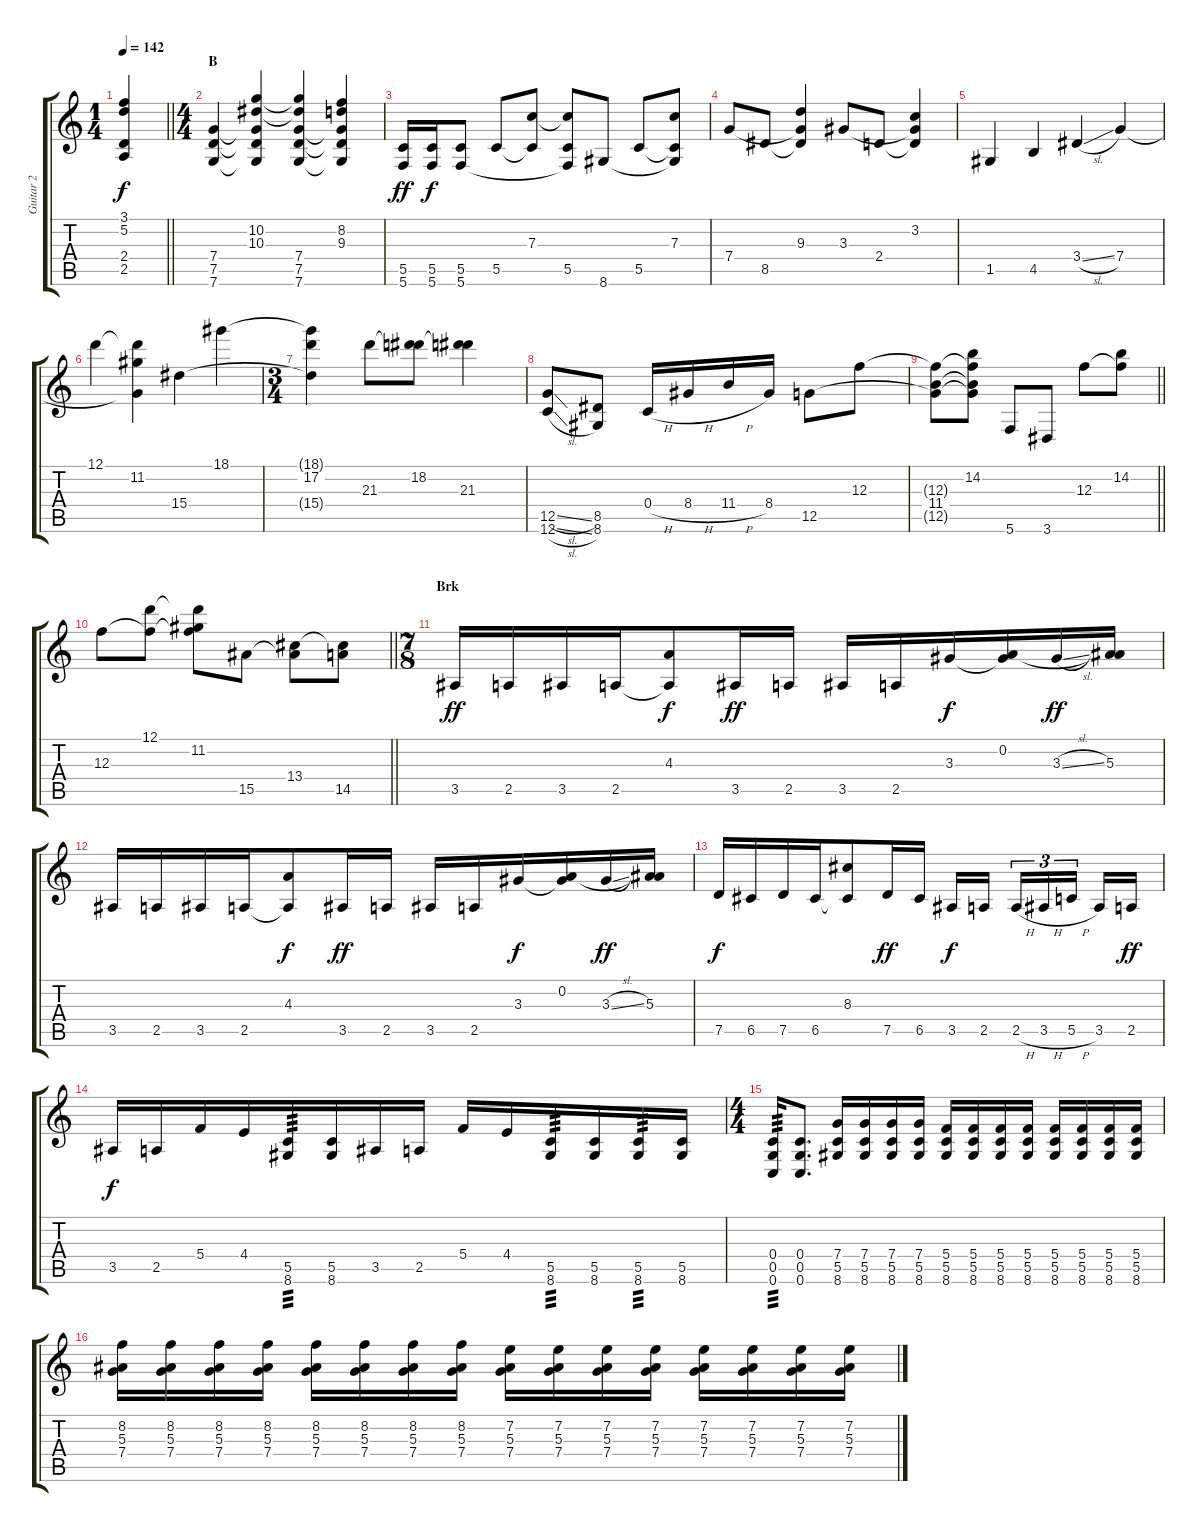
\track ("Guitar 2" "Guitar 2") {instrument distortionguitar}
\staff {score tabs}
\tuning (D4 A3 F3 C3 G2 C2) {hide}
\ts (1 4)
\tempo 142
\clef g2
\barLineRight lightlight
\ks c
(3.1 5.2 2.4 2.5).4{dy f} |
\ts (4 4)
\section ("" "B")
(7.4 7.5 7.6).4 (10.2 10.3 7.4{t} 7.5{t} 7.6{t}).4 (10.2{t} 10.3{t} 7.4 7.5 7.6).4 (8.2 9.3 7.4{t} 7.5{t} 7.6{t}).4 |
(5.5 5.6).16{dy ff} (5.5 5.6).16{dy f} (5.5 5.6).8 5.5.8 (7.3 5.5{t}).8 (7.3{t} 5.5 5.6{t}).8 8.6.8 5.5.8 (7.3 5.5{t} 8.6{t}).8 |
7.4.8 8.5.8 (9.3 7.4{t} 8.5{t}).4 3.3.8 2.4.8 (3.2 3.3{t} 2.4{t}).4 |
1.5.4 4.5.4 3.4{sl}.4 7.4.4 |
12.1.4 (12.1{t} 11.2 7.4{t}).4 15.4.4 18.1.4 |
\ts (3 4)
(18.1{t} 17.2 15.4{t}).4 21.3.8 (18.2 21.3{t}).8 (18.2{t} 21.3).4 |
(12.5{sl} 12.6{sl}).8 (8.5 8.6).8 0.4{h}.16 8.4{h}.16 11.4{h}.16 8.4.16 12.5.8 12.3.8 |
\barLineRight lightlight
(12.3{t} 11.4 12.5{t}).8 (14.2 12.3{t} 11.4{t} 12.5{t}).8 5.6.8 3.6.8 12.3.8 (14.2 12.3{t}).8 |
\barLineRight lightlight
12.3.8 (12.1 12.3{t}).8 (12.1{t} 11.2 12.3{t}).8 15.5.8 (13.4 15.5{t}).8 (13.4{t} 14.5).8 |
\ts (7 8)
\section ("" "Brk")
3.5.16{dy ff} 2.5.16 3.5.16 2.5.16 (4.3 2.5{t}).8{dy f} 3.5.16{dy ff} 2.5.16 3.5.16 2.5.16 3.3.16{dy f} (0.2 3.3{t}).16 3.3{sl}.16{dy ff} (0.2{t} 5.3).16 |
3.5.16 2.5.16 3.5.16 2.5.16 (4.3 2.5{t}).8{dy f} 3.5.16{dy ff} 2.5.16 3.5.16 2.5.16 3.3.16{dy f} (0.2 3.3{t}).16 3.3{sl}.16{dy ff} (0.2{t} 5.3).16 |
7.5.16{dy f} 6.5.16 7.5.16 6.5.16 (8.3 6.5{t}).8 7.5.16{dy ff} 6.5.16 3.5.16{dy f} 2.5.16 2.5{h}.16{tu (3 2)} 3.5{h}.16{tu (3 2)} 5.5{h}.16{tu (3 2)} 3.5.16 2.5.16{dy ff} |
3.5.16{dy f} 2.5.16 5.4.16 4.4.16 (5.5 8.6).16{tp 3} (5.5 8.6).16 3.5.16 2.5.16 5.4.16 4.4.16 (5.5 8.6).16{tp 3} (5.5 8.6).16 (5.5 8.6).16{tp 3} (5.5 8.6).16 |
\ts (4 4)
(0.4 0.5 0.6).16{tp 3} (0.4 0.5 0.6).8{d} (7.4 5.5 8.6).16 (7.4 5.5 8.6).16 (7.4 5.5 8.6).16 (7.4 5.5 8.6).16 (5.4 5.5 8.6).16 (5.4 5.5 8.6).16 (5.4 5.5 8.6).16 (5.4 5.5 8.6).16 (5.4 5.5 8.6).16 (5.4 5.5 8.6).16 (5.4 5.5 8.6).16 (5.4 5.5 8.6).16 |
(8.2 5.3 7.4).16 (8.2 5.3 7.4).16 (8.2 5.3 7.4).16 (8.2 5.3 7.4).16 (8.2 5.3 7.4).16 (8.2 5.3 7.4).16 (8.2 5.3 7.4).16 (8.2 5.3 7.4).16 (7.2 5.3 7.4).16 (7.2 5.3 7.4).16 (7.2 5.3 7.4).16 (7.2 5.3 7.4).16 (7.2 5.3 7.4).16 (7.2 5.3 7.4).16 (7.2 5.3 7.4).16 (7.2 5.3 7.4).16
